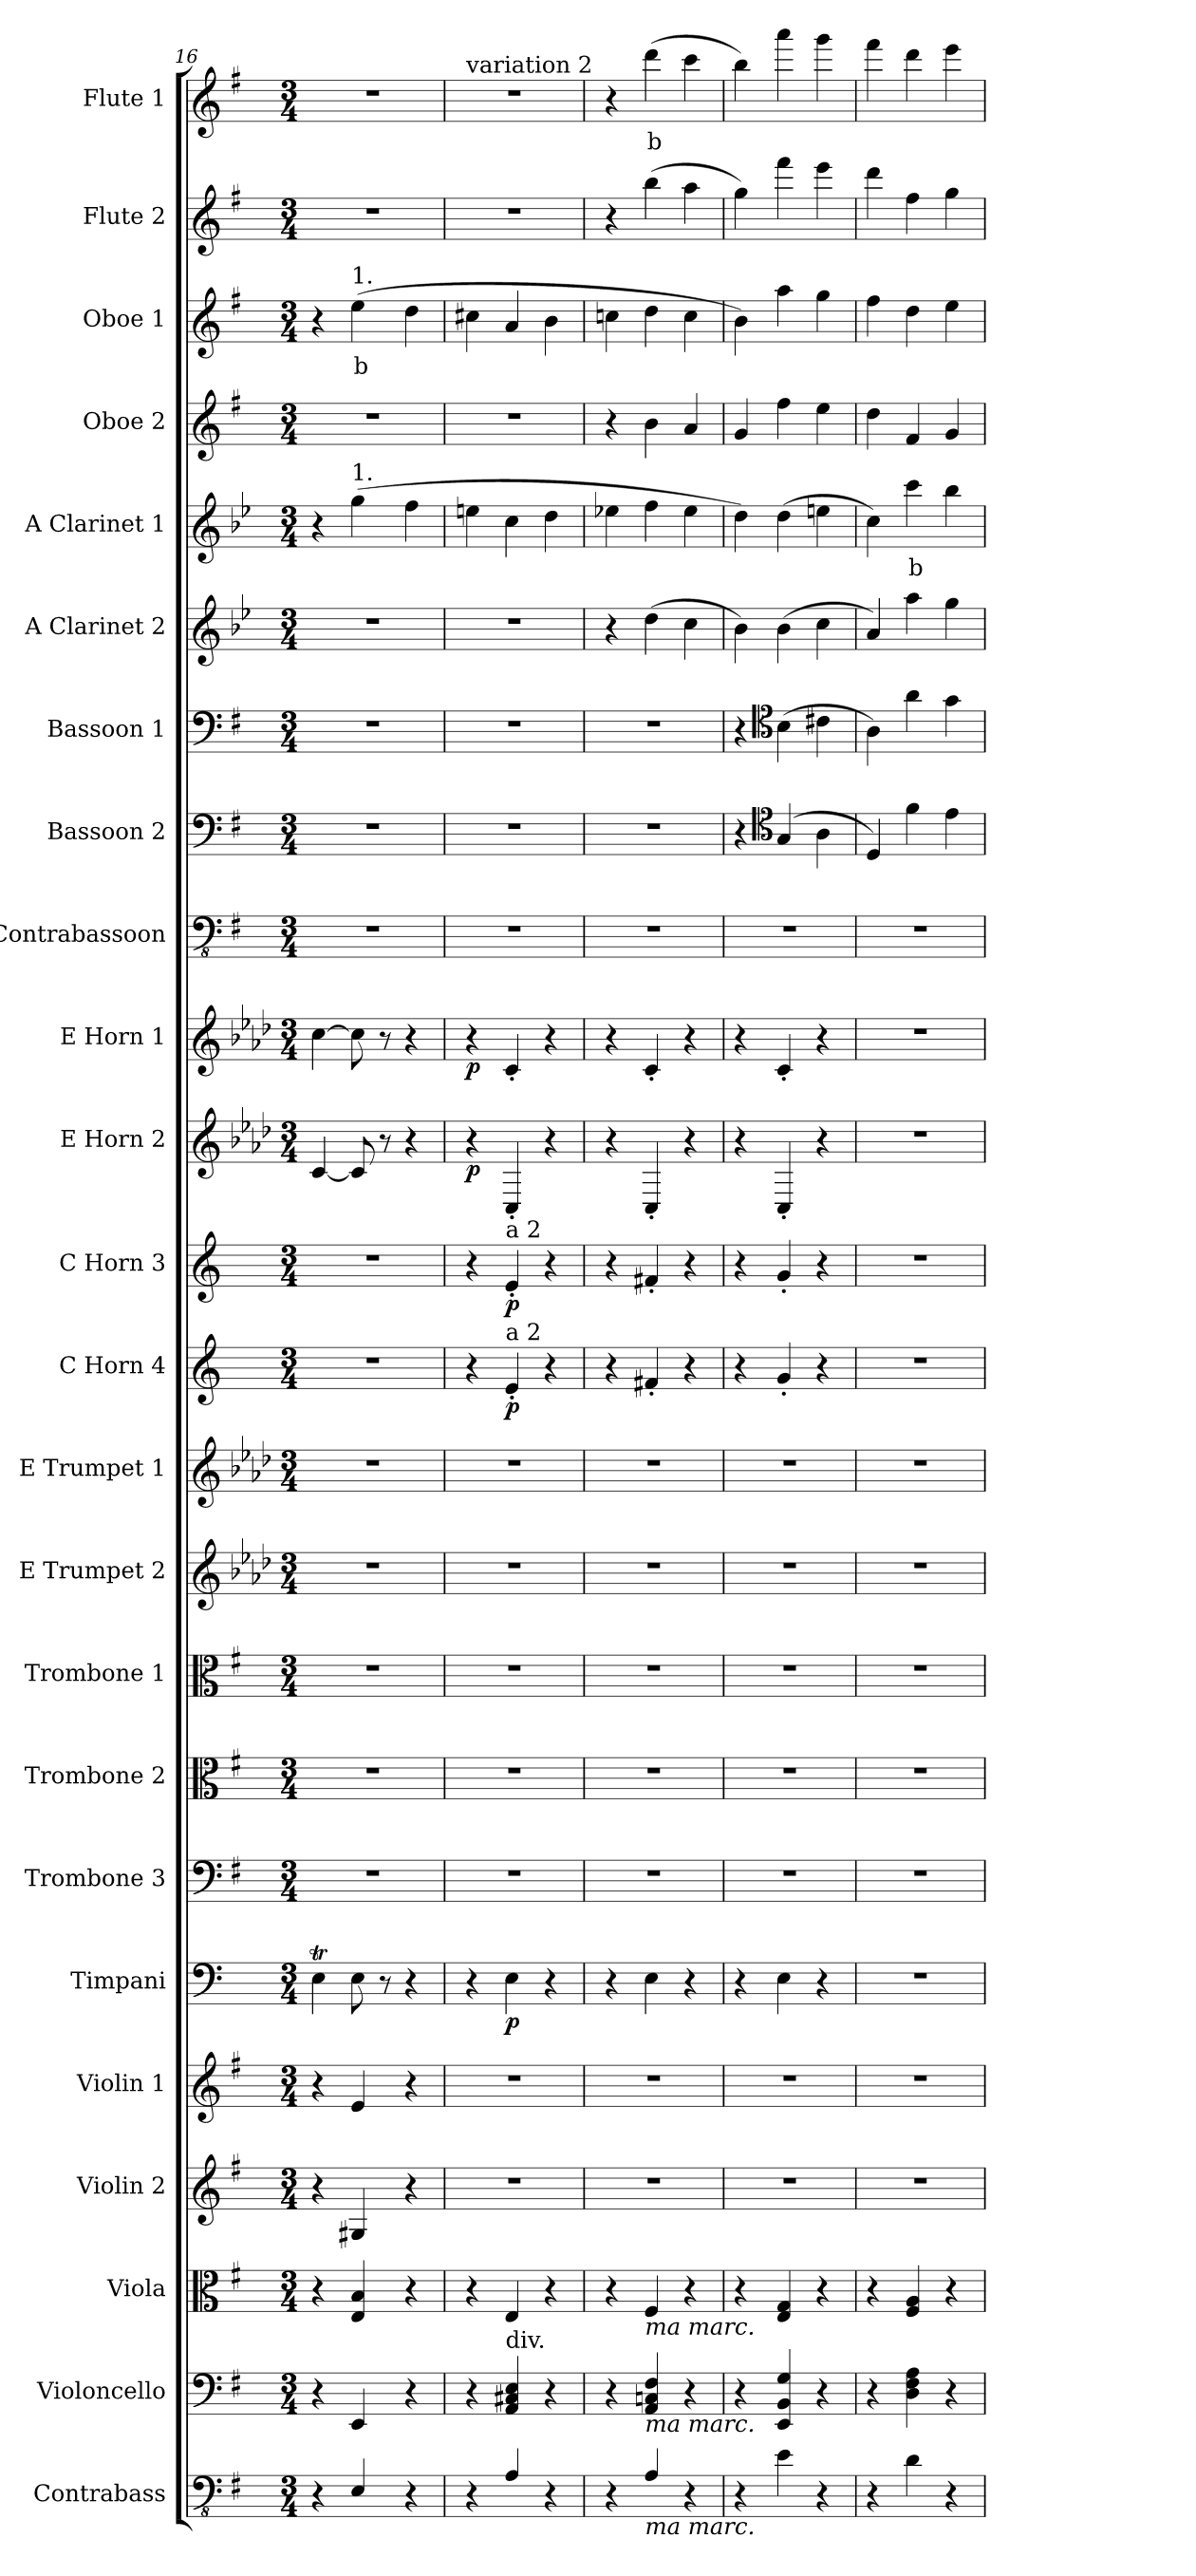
**kern	**kern	**kern	**kern	**kern	**kern	**dynam	**kern	**kern	**kern	**kern	**kern	**kern	**dynam	**kern	**dynam	**kern	**dynam	**kern	**dynam	**kern	**kern	**kern	**kern	**kern	**text	**kern	**kern	**text	**kern	**kern	**text
*part24	*part23	*part22	*part21	*part20	*part19	*part19	*part18	*part17	*part16	*part15	*part14	*part13	*part13	*part12	*part12	*part11	*part11	*part10	*part10	*part9	*part8	*part7	*part6	*part5	*part5	*part4	*part3	*part3	*part2	*part1	*part1
*staff24	*staff23	*staff22	*staff21	*staff20	*staff19	*staff19	*staff18	*staff17	*staff16	*staff15	*staff14	*staff13	*staff13	*staff12	*staff12	*staff11	*staff11	*staff10	*staff10	*staff9	*staff8	*staff7	*staff6	*staff5	*staff5	*staff4	*staff3	*staff3	*staff2	*staff1	*staff1
*I"Contrabass	*I"Violoncello	*I"Viola	*I"Violin 2	*I"Violin 1	*I"Timpani	*	*I"Trombone 3	*I"Trombone 2	*I"Trombone 1	*I"E Trumpet 2	*I"E Trumpet 1	*I"C Horn 4	*	*I"C Horn 3	*	*I"E Horn 2	*	*I"E Horn 1	*	*I"Contrabassoon	*I"Bassoon 2	*I"Bassoon 1	*I"A Clarinet 2	*I"A Clarinet 1	*	*I"Oboe 2	*I"Oboe 1	*	*I"Flute 2	*I"Flute 1	*
*I'Cb	*I'Vc	*I'Vla	*I'Vln 2	*I'Vln 1	*I'Timp	*	*I'Trb 3	*I'Trb 2	*I'Trb 1	*I'Tpt 2	*I'Tpt 1	*I'Hn 4	*	*I'Hn 3	*	*I'Hn 2	*	*I'Hn 1	*	*I'C Bsn	*I'Bsn 2	*I'Bsn 1	*I'Cl 2	*I'Cl 1	*	*I'Ob 2	*I'Ob 1	*	*I'Fl 2	*I'Fl 1	*
*clefFv4	*clefF4	*clefC3	*clefG2	*clefG2	*clefF4	*	*clefF4	*clefC3	*clefC3	*clefG2	*clefG2	*clefG2	*	*clefG2	*	*clefG2	*	*clefG2	*	*clefFv4	*clefF4	*clefF4	*clefG2	*clefG2	*	*clefG2	*clefG2	*	*clefG2	*clefG2	*
*ITrd7c12	*	*	*	*	*	*	*	*	*	*ITrd-2c-4	*ITrd-2c-4	*ITrd7c12	*	*ITrd7c12	*	*ITrd5c8	*	*ITrd5c8	*	*	*	*	*ITrd2c3	*ITrd2c3	*	*	*	*	*	*	*
*k[f#]	*k[f#]	*k[f#]	*k[f#]	*k[f#]	*k[]	*	*k[f#]	*k[f#]	*k[f#]	*k[]	*k[]	*k[]	*	*k[]	*	*k[]	*	*k[]	*	*k[f#]	*k[f#]	*k[f#]	*k[f#]	*k[f#]	*	*k[f#]	*k[f#]	*	*k[f#]	*k[f#]	*
*M3/4	*M3/4	*M3/4	*M3/4	*M3/4	*M3/4	*	*M3/4	*M3/4	*M3/4	*M3/4	*M3/4	*M3/4	*	*M3/4	*	*M3/4	*	*M3/4	*	*M3/4	*M3/4	*M3/4	*M3/4	*M3/4	*	*M3/4	*M3/4	*	*M3/4	*M3/4	*
=16	=16	=16	=16	=16	=16	=16	=16	=16	=16	=16	=16	=16	=16	=16	=16	=16	=16	=16	=16	=16	=16	=16	=16	=16	=16	=16	=16	=16	=16	=16	=16
4r	4r	4r	4r	4r	4Et\	.	2.r	2.r	2.r	2.r	2.r	2.r	.	2.r	.	[4E/	.	[4e\	.	2.r	2.r	2.r	2.r	4r	.	2.r	4r	.	2.r	2.r	.
!	!	!	!	!	!	!	!	!	!	!	!	!	!	!	!	!	!	!	!	!	!	!	!	!	!	!	!LO:TX:a:t=1.	!	!	!	!
!	!	!	!	!	!	!	!	!	!	!	!	!	!	!	!	!	!	!	!	!	!	!	!	!LO:TX:a:t=1.	!	!	!	!	!	!	!
!	!	!	!	!	!	!	!	!	!	!	!	!	!	!	!	!	!	!	!	!	!	!	!	!	!	!	!	!LO:LY:b:color=#FF0000	!	!	!
4EEE/	4EE/	4E/ 4B/	4G#X/	4e/	8E\	.	.	.	.	.	.	.	.	.	.	8E/]	.	8e\]	.	.	.	.	.	(4ee\	.	.	(4ee\	b	.	.	.
.	.	.	.	.	8r	.	.	.	.	.	.	.	.	.	.	8r	.	8r	.	.	.	.	.	.	.	.	.	.	.	.	.
4r	4r	4r	4r	4r	4r	.	.	.	.	.	.	.	.	.	.	4r	.	4r	.	.	.	.	.	4dd\	.	.	4dd\	.	.	.	.
!!LO:PB:g=z
=17	=17	=17	=17	=17	=17	=17	=17	=17	=17	=17	=17	=17	=17	=17	=17	=17	=17	=17	=17	=17	=17	=17	=17	=17	=17	=17	=17	=17	=17	=17	=17
!	!	!	!	!	!	!	!	!	!	!	!	!	!	!	!	!	!	!	!	!	!	!	!	!	!	!	!	!	!	!LO:TX:a:t=variation 2	!
!	!	!	!	!	!	!	!	!	!	!	!	!	!	!	!	!	!LO:DY:b	!	!LO:DY:b	!	!	!	!	!	!	!	!	!	!	!	!
4r	4r	4r	2.r	2.r	4r	.	2.r	2.r	2.r	2.r	2.r	4r	.	4r	.	4r	p	4r	p	2.r	2.r	2.r	2.r	4cc#X\	.	2.r	4cc#X\	.	2.r	2.r	.
!	!	!	!	!	!	!	!	!	!	!	!	!	!	!LO:TX:a:t=a 2	!	!	!	!	!	!	!	!	!	!	!	!	!	!	!	!	!
!	!	!	!	!	!	!	!	!	!	!	!	!LO:TX:a:t=a 2	!	!	!	!	!	!	!	!	!	!	!	!	!	!	!	!	!	!	!
!	!LO:TX:a:t=div.	!	!	!	!	!	!	!	!	!	!	!	!	!	!	!	!	!	!	!	!	!	!	!	!	!	!	!	!	!	!
!	!	!	!	!	!	!LO:DY:b	!	!	!	!	!	!	!LO:DY:b	!	!LO:DY:b	!	!	!	!	!	!	!	!	!	!	!	!	!	!	!	!
4AAA/	4AA/ 4C#X/ 4E/	4E/	.	.	4E\	p	.	.	.	.	.	4E'/	p	4E'/	p	4EE'/	.	4E'/	.	.	.	.	.	4a\	.	.	4a/	.	.	.	.
4r	4r	4r	.	.	4r	.	.	.	.	.	.	4r	.	4r	.	4r	.	4r	.	.	.	.	.	4b\	.	.	4b\	.	.	.	.
=18	=18	=18	=18	=18	=18	=18	=18	=18	=18	=18	=18	=18	=18	=18	=18	=18	=18	=18	=18	=18	=18	=18	=18	=18	=18	=18	=18	=18	=18	=18	=18
4r	4r	4r	2.r	2.r	4r	.	2.r	2.r	2.r	2.r	2.r	4r	.	4r	.	4r	.	4r	.	2.r	2.r	2.r	4r	4ccn\	.	4r	4ccn\	.	4r	4r	.
!	!	!LO:TX:b:i:t=ma marc.	!	!	!	!	!	!	!	!	!	!	!	!	!	!	!	!	!	!	!	!	!	!	!	!	!	!	!	!	!
!	!LO:TX:b:i:t=ma marc.	!	!	!	!	!	!	!	!	!	!	!	!	!	!	!	!	!	!	!	!	!	!	!	!	!	!	!	!	!	!
!LO:TX:b:i:t=ma marc.	!	!	!	!	!	!	!	!	!	!	!	!	!	!	!	!	!	!	!	!	!	!	!	!	!	!	!	!	!	!	!
!	!	!	!	!	!	!	!	!	!	!	!	!	!	!	!	!	!	!	!	!	!	!	!	!	!	!	!	!	!	!	!LO:LY:b:color=#FF0000
4AAA/	4AA/ 4Cn/ 4F#/	4F#/	.	.	4E\	.	.	.	.	.	.	4F#X'/	.	4F#X'/	.	4EE'/	.	4E'/	.	.	.	.	(4b\	4dd\	.	4b\	4dd\	.	(4bb\	(4ddd\	b
4r	4r	4r	.	.	4r	.	.	.	.	.	.	4r	.	4r	.	4r	.	4r	.	.	.	.	4a\	4cc\	.	4a/	4cc\	.	4aa\	4ccc\	.
=19	=19	=19	=19	=19	=19	=19	=19	=19	=19	=19	=19	=19	=19	=19	=19	=19	=19	=19	=19	=19	=19	=19	=19	=19	=19	=19	=19	=19	=19	=19	=19
4r	4r	4r	2.r	2.r	4r	.	2.r	2.r	2.r	2.r	2.r	4r	.	4r	.	4r	.	4r	.	2.r	4r	4r	4g\)	4b\)	.	4g/	4b\)	.	4gg\)	4bb\)	.
*	*	*	*	*	*	*	*	*	*	*	*	*	*	*	*	*	*	*	*	*	*clefC4	*clefC4	*	*	*	*	*	*	*	*	*
4EE\	4EE/ 4BB/ 4G/	4E/ 4G/	.	.	4E\	.	.	.	.	.	.	4G'/	.	4G'/	.	4EE'/	.	4E'/	.	.	(4G/	(4B\	(4g\	(4b\	.	4ff#\	4aa\	.	4fff#\	4aaa\	.
4r	4r	4r	.	.	4r	.	.	.	.	.	.	4r	.	4r	.	4r	.	4r	.	.	4A\	4c#X\	4a\	4cc#X\	.	4ee\	4gg\	.	4eee\	4ggg\	.
=20	=20	=20	=20	=20	=20	=20	=20	=20	=20	=20	=20	=20	=20	=20	=20	=20	=20	=20	=20	=20	=20	=20	=20	=20	=20	=20	=20	=20	=20	=20	=20
4r	4r	4r	2.r	2.r	2.r	.	2.r	2.r	2.r	2.r	2.r	2.r	.	2.r	.	2.r	.	2.r	.	2.r	4D/)	4A\)	4f#/)	4a\)	.	4dd\	4ff#\	.	4ddd\	4fff#\	.
!	!	!	!	!	!	!	!	!	!	!	!	!	!	!	!	!	!	!	!	!	!	!	!	!	!LO:LY:b:color=#FF0000	!	!	!	!	!	!
4DD\	4D\ 4F#\ 4A\	4F#/ 4A/	.	.	.	.	.	.	.	.	.	.	.	.	.	.	.	.	.	.	4f#\	4a\	4ff#\	4aa\	b	4f#/	4dd\	.	4ff#\	4ddd\	.
4r	4r	4r	.	.	.	.	.	.	.	.	.	.	.	.	.	.	.	.	.	.	4e\	4g\	4ee\	4gg\	.	4g/	4ee\	.	4gg\	4eee\	.
=	=	=	=	=	=	=	=	=	=	=	=	=	=	=	=	=	=	=	=	=	=	=	=	=	=	=	=	=	=	=	=
*-	*-	*-	*-	*-	*-	*-	*-	*-	*-	*-	*-	*-	*-	*-	*-	*-	*-	*-	*-	*-	*-	*-	*-	*-	*-	*-	*-	*-	*-	*-	*-
